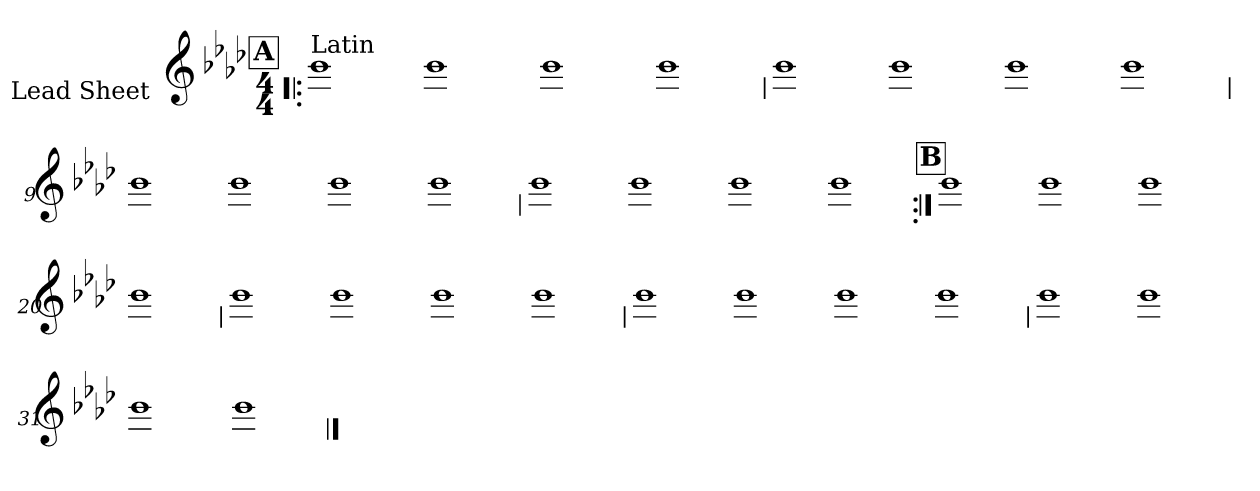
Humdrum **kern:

**kern
*part1
*staff1
*I"Lead Sheet
*stria0
*clefG2
*k[b-e-a-d-]
*f:
*M4/4
!!LO:REH:place=s1:a:t=A
=1!|:
!LO:TX:a:t=Latin
1b-
=2-
1b-
=3-
1b-
=4-
1b-
!!LO:LB:g=z
=5
1b-
=6-
1b-
=7-
1b-
=8-
1b-
!!LO:LB:g=z
=9
1b-
=10-
1b-
=11-
1b-
=12-
1b-
!!LO:LB:g=z
=13
1b-
=14-
1b-
=15-
1b-
=16-
1b-
!!LO:LB:g=z
!!LO:REH:place=s1:a:t=B
=17:|!
1b-
=18-
1b-
=19-
1b-
=20-
1b-
!!LO:LB:g=z
=21
1b-
=22-
1b-
=23-
1b-
=24-
1b-
!!LO:LB:g=z
=25
1b-
=26-
1b-
=27-
1b-
=28-
1b-
!!LO:LB:g=z
=29
1b-
=30-
1b-
=31-
1b-
=32-
1b-
==
*-
